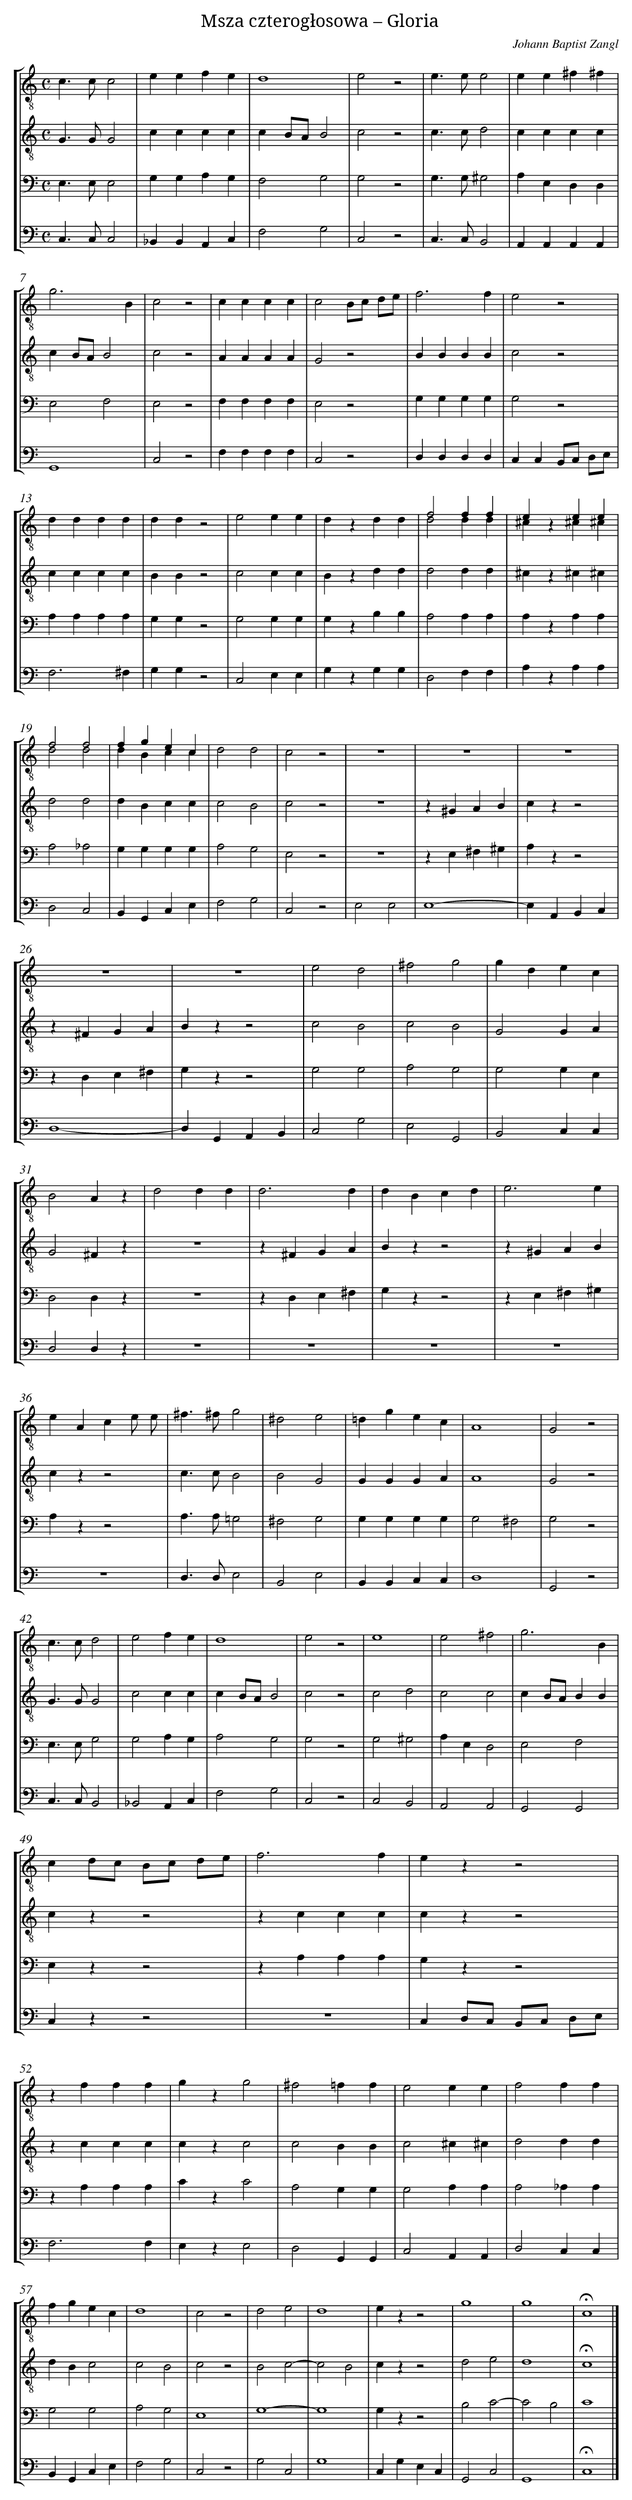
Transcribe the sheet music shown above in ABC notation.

X:1
T: Msza czterogłosowa – Gloria
C: Johann Baptist Zangl
L: 1/4
M: C
%%staves [1 2 3 4]
V: 1 clef=treble-8
V: 2 clef=treble-8
V: 3 clef=bass
V: 4 clef=bass
K: C
[V:1] c>cc2 |
[V:2] G>GG2 |
[V:3] E,>E,E,2 |
[V:4] C,>C,C,2 |
[V:1] eefe |
[V:2] cccc |
[V:3] G,G,A,G, |
[V:4] _B,,B,,A,,C, |
[V:1] d4 |
[V:2] cB/A/B2 |
[V:3] F,2G,2 |
[V:4] F,2G,2 |
[V:1] e2z2 |
[V:2] c2z2 |
[V:3] G,2z2 |
[V:4] C,2z2 |
[V:1] e>ee2 |
[V:2] c>cd2 |
[V:3] G,>G,^G,2 |
[V:4] C,>C,B,,2 |
[V:1] ee^f^f |
[V:2] cccc |
[V:3] A,E,D,D, |
[V:4] A,,A,,A,,A,, |
[V:1] g3B |
[V:2] cB/A/B2 |
[V:3] E,2F,2 |
[V:4] G,,4 |
[V:1] c2z2 |
[V:2] c2z2 |
[V:3] E,2z2 |
[V:4] C,2z2 |
[V:1] cccc |
[V:2] AAAA |
[V:3] F,F,F,F, |
[V:4] F,F,F,F, |
[V:1] c2B/c/ d/e/ |
[V:2] G2z2 |
[V:3] E,2z2 |
[V:4] C,2z2 |
[V:1] f3f |
[V:2] BBBB |
[V:3] G,G,G,G, |
[V:4] D,D,D,D, |
[V:1] e2z2 |
[V:2] c2z2 |
[V:3] G,2z2 |
[V:4] C,C,B,,/C,/ D,/E,/ |
[V:1] dddd |
[V:2] cccc |
[V:3] A,A,A,A, |
[V:4] F,3^F, |
[V:1] ddz2 |
[V:2] BBz2 |
[V:3] G,G,z2 |
[V:4] G,G,z2 |
[V:1] e2ee |
[V:2] c2cc |
[V:3] G,2G,G, |
[V:4] C,2E,E, |
[V:1] dzdd |
[V:2] Bzdd |
[V:3] G,zB,B, |
[V:4] G,zG,G, |
[V:1] f2ff & d2dd |
[V:2] d2dd |
[V:3] A,2A,A, |
[V:4] D,2F,F, |
[V:1] ezee & ^cx^c^c |
[V:2] ^cz^c^c |
[V:3] A,zA,A, |
[V:4] A,zA,A, |
[V:1] f2f2 & d2d2 |
[V:2] d2d2 |
[V:3] A,2_A,2 |
[V:4] D,2C,2 |
[V:1] fgec & dBcc |
[V:2] dBcc |
[V:3] G,G,G,G, |
[V:4] B,,G,,C,E, |
[V:1] d2d2 |
[V:2] c2B2 |
[V:3] A,2G,2 |
[V:4] F,2G,2 |
[V:1] c2z2 |
[V:2] c2z2 |
[V:3] E,2z2 |
[V:4] C,2z2 |
[V:1] z4 |
[V:2] z4 |
[V:3] z4 |
[V:4] E,2E,2 |
[V:1] z4 |
[V:2] z^GAB |
[V:3] zE,^F,^G, |
[V:4] E,4- |
[V:1] z4 |
[V:2] czz2 |
[V:3] A,zz2 |
[V:4] E,A,,B,,C, |
[V:1] z4 |
[V:2] z^FGA |
[V:3] zD,E,^F, |
[V:4] D,4- |
[V:1] z4 |
[V:2] Bzz2 |
[V:3] G,zz2 |
[V:4] D,G,,A,,B,, |
[V:1] e2d2 |
[V:2] c2B2 |
[V:3] G,2G,2 |
[V:4] C,2G,2 |
[V:1] ^f2g2 |
[V:2] c2B2 |
[V:3] A,2G,2 |
[V:4] E,2G,,2 |
[V:1] gdec |
[V:2] G2GA |
[V:3] G,2G,E, |
[V:4] B,,2C,C, |
[V:1] B2Az |
[V:2] G2^Fz |
[V:3] D,2D,z |
[V:4] D,2D,z |
[V:1] d2dd |
[V:2] z4 |
[V:3] z4 |
[V:4] z4 |
[V:1] d3d |
[V:2] z^FGA |
[V:3] zD,E,^F, |
[V:4] z4 |
[V:1] dBcd |
[V:2] Bzz2 |
[V:3] G,zz2 |
[V:4] z4 |
[V:1] e3e |
[V:2] z^GAB |
[V:3] zE,^F,^G, |
[V:4] z4 |
[V:1] eAce/ e/ |
[V:2] czz2 |
[V:3] A,zz2 |
[V:4] z4 |
[V:1] ^f>^fg2 |
[V:2] c>cB2 |
[V:3] A,>A,=G,2 |
[V:4] D,>D,E,2 |
[V:1] ^d2e2 |
[V:2] B2G2 |
[V:3] ^F,2G,2 |
[V:4] B,,2E,2 |
[V:1] =dgec |
[V:2] GGGA |
[V:3] G,G,G,G, |
[V:4] B,,B,,C,C, |
[V:1] A4 |
[V:2] A4 |
[V:3] G,2^F,2 |
[V:4] D,4 |
[V:1] G2z2 |
[V:2] G2z2 |
[V:3] G,2z2 |
[V:4] G,,2z2 |
[V:1] c>cd2 |
[V:2] G>GG2 |
[V:3] E,>E,G,2 |
[V:4] C,>C,B,,2 |
[V:1] e2fe |
[V:2] c2cc |
[V:3] G,2A,G, |
[V:4] _B,,2A,,C, |
[V:1] d4 |
[V:2] cB/A/B2 |
[V:3] A,2G,2 |
[V:4] F,2G,2 |
[V:1] e2z2 |
[V:2] c2z2 |
[V:3] G,2z2 |
[V:4] C,2z2 |
[V:1] e4 |
[V:2] c2d2 |
[V:3] G,2^G,2 |
[V:4] C,2B,,2 |
[V:1] e2^f2 |
[V:2] c2c2 |
[V:3] A,E,D,2 |
[V:4] A,,2A,,2 |
[V:1] g3B |
[V:2] cB/A/BB |
[V:3] E,2F,2 |
[V:4] G,,2G,,2 |
[V:1] cd/c/ B/c/ d/e/ |
[V:2] czz2 |
[V:3] E,zz2 |
[V:4] C,zz2 |
[V:1] f3f |
[V:2] zccc |
[V:3] zA,A,A, |
[V:4] z4 |
[V:1] ezz2 |
[V:2] czz2 |
[V:3] G,zz2 |
[V:4] C,D,/C,/ B,,/C,/ D,/E,/ |
[V:1] zfff |
[V:2] zccc |
[V:3] zA,A,A, |
[V:4] F,3F, |
[V:1] gzg2 |
[V:2] czc2 |
[V:3] CzC2 |
[V:4] E,zE,2 |
[V:1] ^f2=ff |
[V:2] c2BB |
[V:3] A,2G,G, |
[V:4] D,2G,,G,, |
[V:1] e2ee |
[V:2] c2^c^c |
[V:3] G,2A,A, |
[V:4] C,2A,,A,, |
[V:1] f2ff |
[V:2] d2dd |
[V:3] A,2_A,A, |
[V:4] D,2C,C, |
[V:1] fgec |
[V:2] dBc2 |
[V:3] G,2G,2 |
[V:4] B,,G,,C,E, |
[V:1] d4 |
[V:2] c2B2 |
[V:3] A,2G,2 |
[V:4] F,2G,2 |
[V:1] c2z2 |
[V:2] c2z2 |
[V:3] E,4 |
[V:4] C,2z2 |
[V:1] d2e2 |
[V:2] B2c2- |
[V:3] G,4- |
[V:4] G,2C,2 |
[V:1] d4 |
[V:2] c2B2 |
[V:3] G,4 |
[V:4] G,4 |
[V:1] ezz2 |
[V:2] czz2 |
[V:3] G,zz2 |
[V:4] C,G,E,C, |
[V:1] g4 |
[V:2] d2e2 |
[V:3] B,2C2- |
[V:4] G,,2C,2 |
[V:1] g4 |
[V:2] d4 |
[V:3] C2B,2 |
[V:4] G,,4 |
[V:1] !fermata!c4 |]
[V:2] !fermata!c4 |]
[V:3] C4 |]
[V:4] !fermata!C,4 |]
